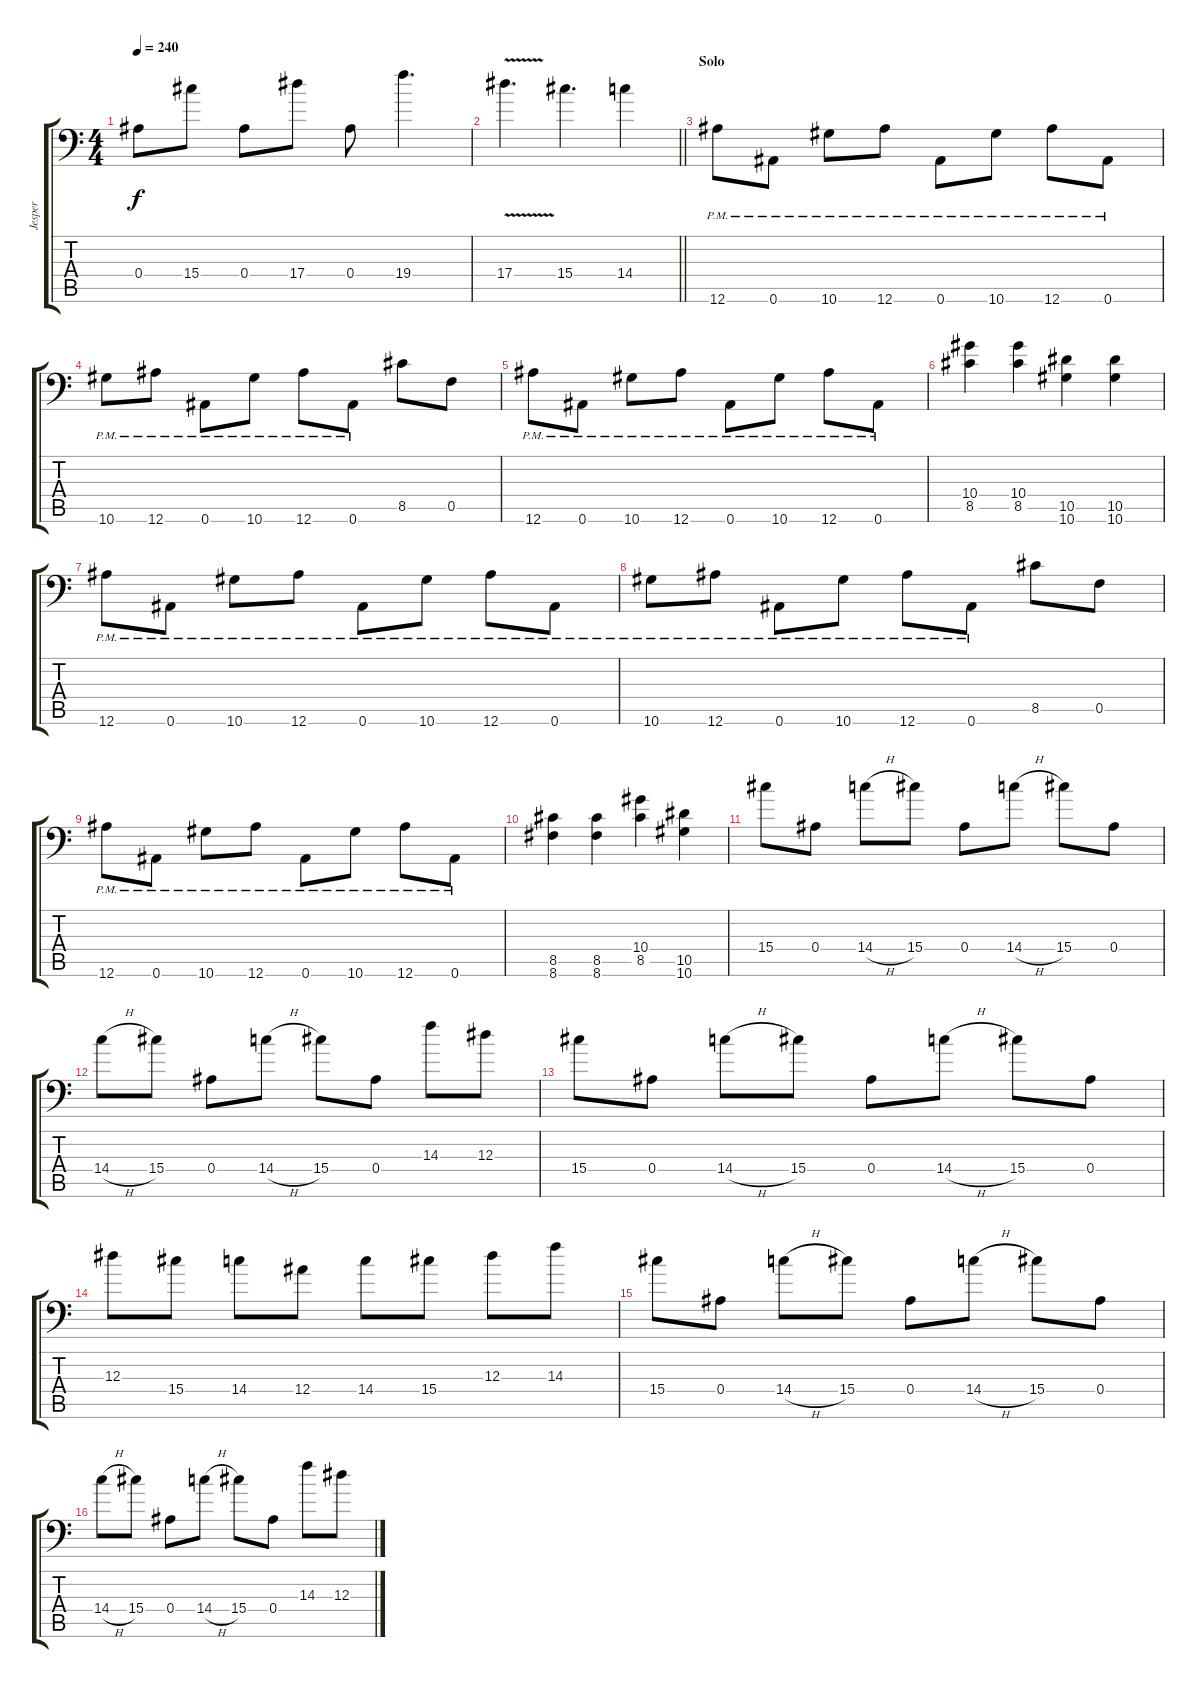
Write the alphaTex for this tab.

\track ("Jesper" "Jesper") {instrument distortionguitar}
\staff {score tabs}
\tuning (C4 G3 Eb3 Bb2 F2 Bb1) {hide}
\ts (4 4)
\tempo 240
\clef f4
\ks c
0.4.8{dy f} 15.4.8 0.4.8 17.4.8 0.4.8 19.4.4{d} |
\barLineRight lightlight
17.4{v}.4{d} 15.4.4{d} 14.4.4 |
\section ("" "Solo")
12.6{pm}.8 0.6{pm}.8 10.6{pm}.8 12.6{pm}.8 0.6{pm}.8 10.6{pm}.8 12.6{pm}.8 0.6{pm}.8 |
10.6{pm}.8 12.6{pm}.8 0.6{pm}.8 10.6{pm}.8 12.6{pm}.8 0.6{pm}.8 8.5.8 0.5.8 |
12.6{pm}.8 0.6{pm}.8 10.6{pm}.8 12.6{pm}.8 0.6{pm}.8 10.6{pm}.8 12.6{pm}.8 0.6{pm}.8 |
(10.4 8.5).4 (10.4 8.5).4 (10.5 10.6).4 (10.5 10.6).4 |
12.6{pm}.8 0.6{pm}.8 10.6{pm}.8 12.6{pm}.8 0.6{pm}.8 10.6{pm}.8 12.6{pm}.8 0.6{pm}.8 |
10.6{pm}.8 12.6{pm}.8 0.6{pm}.8 10.6{pm}.8 12.6{pm}.8 0.6{pm}.8 8.5.8 0.5.8 |
12.6{pm}.8 0.6{pm}.8 10.6{pm}.8 12.6{pm}.8 0.6{pm}.8 10.6{pm}.8 12.6{pm}.8 0.6{pm}.8 |
(8.5 8.6).4 (8.5 8.6).4 (10.4 8.5).4 (10.5 10.6).4 |
15.4.8 0.4.8 14.4{h}.8 15.4.8 0.4.8 14.4{h}.8 15.4.8 0.4.8 |
14.4{h}.8 15.4.8 0.4.8 14.4{h}.8 15.4.8 0.4.8 14.3.8 12.3.8 |
15.4.8 0.4.8 14.4{h}.8 15.4.8 0.4.8 14.4{h}.8 15.4.8 0.4.8 |
12.3.8 15.4.8 14.4.8 12.4.8 14.4.8 15.4.8 12.3.8 14.3.8 |
15.4.8 0.4.8 14.4{h}.8 15.4.8 0.4.8 14.4{h}.8 15.4.8 0.4.8 |
14.4{h}.8 15.4.8 0.4.8 14.4{h}.8 15.4.8 0.4.8 14.3.8 12.3.8
